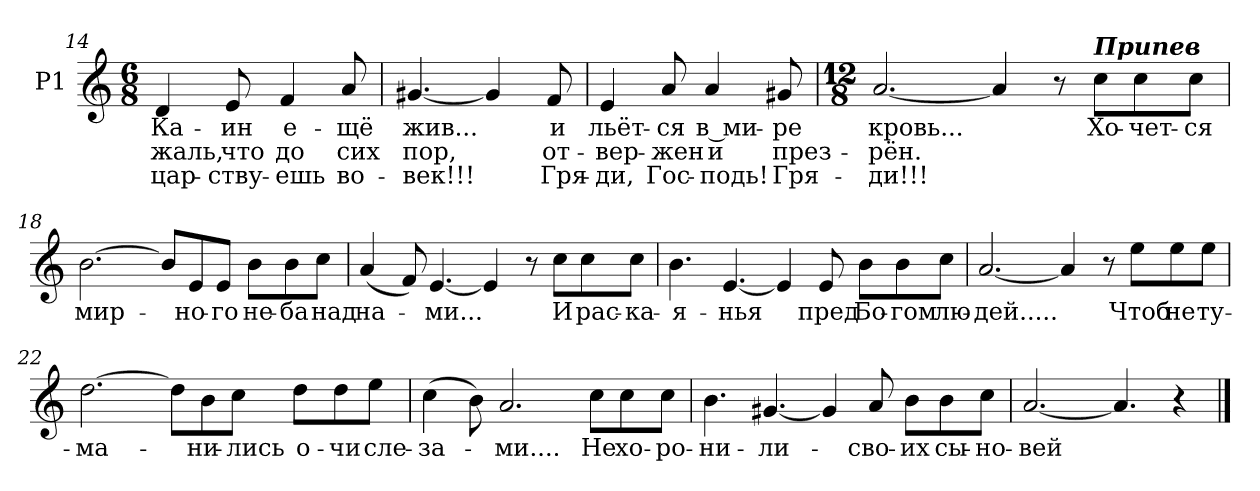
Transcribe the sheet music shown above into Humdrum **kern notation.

**kern	**text	**text	**text
*part1	*part1	*part1	*part1
*staff1	*staff1	*staff1	*staff1
*I"P1	*	*	*
*clefG2	*	*	*
*k[]	*	*	*
*a:	*	*	*
*M6/8	*	*	*
=14	=14	=14	=14
!	!LO:LY:b:color=#000000	!LO:LY:b:color=#000000	!LO:LY:b:color=#000000
4di/	Ка-	-жаль,	цар-
!	!LO:LY:b:color=#000000	!LO:LY:b:color=#000000	!LO:LY:b:color=#000000
8ei/	-ин	что	-ству-
!	!LO:LY:b:color=#000000	!LO:LY:b:color=#000000	!LO:LY:b:color=#000000
4fi/	е-	до	-ешь
!	!LO:LY:b:color=#000000	!LO:LY:b:color=#000000	!LO:LY:b:color=#000000
8ai/	-щё	сих	во-
=15	=15	=15	=15
!	!LO:LY:b:color=#000000	!LO:LY:b:color=#000000	!LO:LY:b:color=#000000
[<4.g#Xi/	жив...	пор,	-век!!!
4g#i/]	.	.	.
!	!LO:LY:b:color=#000000	!LO:LY:b:color=#000000	!LO:LY:b:color=#000000
8fi/	и	от-	Гря-
=16	=16	=16	=16
!	!LO:LY:b:color=#000000	!LO:LY:b:color=#000000	!LO:LY:b:color=#000000
4ei/	льёт-	-вер-	-ди,
!	!LO:LY:b:color=#000000	!LO:LY:b:color=#000000	!LO:LY:b:color=#000000
8ai/	-ся	-жен	Гос-
!	!LO:LY:b:color=#000000	!LO:LY:b:color=#000000	!LO:LY:b:color=#000000
4ai/	в ми-	и	-подь!
!	!LO:LY:b:color=#000000	!LO:LY:b:color=#000000	!LO:LY:b:color=#000000
8g#Xi/	-ре	през-	Гря-
!!LO:LB:g=z
=17	=17	=17	=17
*M12/8	*	*	*
!	!LO:LY:b:color=#000000	!LO:LY:b:color=#000000	!LO:LY:b:color=#000000
[<2.ai/	кровь...	-рён.	-ди!!!
4ai/]	.	.	.
8r	.	.	.
!LO:TX:a:Bi:t=Припев	!	!	!
!	!LO:LY:b:color=#000000	!	!
8cci\L	Хо-	.	.
!	!LO:LY:b:color=#000000	!	!
8cci\	-чет-	.	.
!	!LO:LY:b:color=#000000	!	!
8cci\J	-ся	.	.
=18	=18	=18	=18
!	!LO:LY:b:color=#000000	!	!
[>2.bi\	мир-	.	.
8bi/L]	.	.	.
!	!LO:LY:b:color=#000000	!	!
8ei/	-но-	.	.
!	!LO:LY:b:color=#000000	!	!
8ei/J	-го	.	.
!	!LO:LY:b:color=#000000	!	!
8bi\L	не-	.	.
!	!LO:LY:b:color=#000000	!	!
8bi\	-ба	.	.
!	!LO:LY:b:color=#000000	!	!
8cci\J	над	.	.
=19	=19	=19	=19
!	!LO:LY:b:color=#000000	!	!
(4ai/	на-	.	.
8fi/)	.	.	.
!	!LO:LY:b:color=#000000	!	!
[<4.ei/	-ми...	.	.
4ei/]	.	.	.
8r	.	.	.
!	!LO:LY:b:color=#000000	!	!
8cci\L	И	.	.
!	!LO:LY:b:color=#000000	!	!
8cci\	рас-	.	.
!	!LO:LY:b:color=#000000	!	!
8cci\J	-ка-	.	.
!!LO:LB:g=z
=20	=20	=20	=20
!	!LO:LY:b:color=#000000	!	!
4.bi\	-я-	.	.
!	!LO:LY:b:color=#000000	!	!
[<4.ei/	-нья	.	.
4ei/]	.	.	.
!	!LO:LY:b:color=#000000	!	!
8ei/	пред	.	.
!	!LO:LY:b:color=#000000	!	!
8bi\L	Бо-	.	.
!	!LO:LY:b:color=#000000	!	!
8bi\	-гом	.	.
!	!LO:LY:b:color=#000000	!	!
8cci\J	лю-	.	.
=21	=21	=21	=21
!	!LO:LY:b:color=#000000	!	!
[<2.ai/	-дей.....	.	.
4ai/]	.	.	.
8r	.	.	.
!	!LO:LY:b:color=#000000	!	!
8eei\L	Чтоб	.	.
!	!LO:LY:b:color=#000000	!	!
8eei\	не	.	.
!	!LO:LY:b:color=#000000	!	!
8eei\J	ту-	.	.
=22	=22	=22	=22
!	!LO:LY:b:color=#000000	!	!
[>2.ddi\	-ма-	.	.
8ddi\L]	.	.	.
!	!LO:LY:b:color=#000000	!	!
8bi\	-ни-	.	.
!	!LO:LY:b:color=#000000	!	!
8cci\J	-лись	.	.
!	!LO:LY:b:color=#000000	!	!
8ddi\L	о-	.	.
!	!LO:LY:b:color=#000000	!	!
8ddi\	-чи	.	.
!	!LO:LY:b:color=#000000	!	!
8eei\J	сле-	.	.
!!LO:LB:g=z
=23	=23	=23	=23
!	!LO:LY:b:color=#000000	!	!
(4cci\	-за-	.	.
8bi\)	.	.	.
!	!LO:LY:b:color=#000000	!	!
2.ai/	-ми....	.	.
!	!LO:LY:b:color=#000000	!	!
8cci\L	Не	.	.
!	!LO:LY:b:color=#000000	!	!
8cci\	хо-	.	.
!	!LO:LY:b:color=#000000	!	!
8cci\J	-ро-	.	.
=24	=24	=24	=24
!	!LO:LY:b:color=#000000	!	!
4.bi\	-ни-	.	.
!	!LO:LY:b:color=#000000	!	!
[<4.g#Xi/	-ли-	.	.
4g#i/]	.	.	.
!	!LO:LY:b:color=#000000	!	!
8ai/	-сво-	.	.
!	!LO:LY:b:color=#000000	!	!
8bi\L	-их	.	.
!	!LO:LY:b:color=#000000	!	!
8bi\	сы-	.	.
!	!LO:LY:b:color=#000000	!	!
8cci\J	-но-	.	.
=25	=25	=25	=25
!	!LO:LY:b:color=#000000	!	!
[<2.ai/	-вей	.	.
4.ai/]	.	.	.
4r	.	.	.
==	==	==	==
*-	*-	*-	*-
